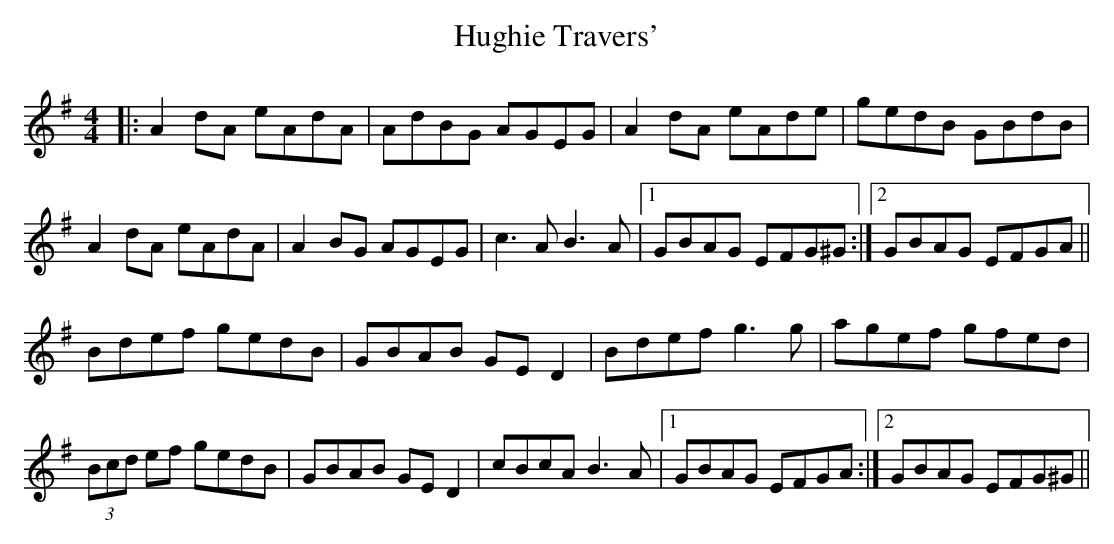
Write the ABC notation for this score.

X:1
T: Hughie Travers'
M: 4/4
L: 1/8
K: Ador
|:A2 dA eAdA|AdBG AGEG|A2 dA eAde|gedB GBdB|
A2 dA eAdA|A2 BG AGEG|c3A B3A|1 GBAG EFG^G:|2 GBAG EFGA||
Bdef gedB|GBAB GE D2|Bdef g3 g|agef gfed|
(3Bcd ef gedB|GBAB GE D2|cBcA B3A|1 GBAG EFGA:|2 GBAG EFG^G||
